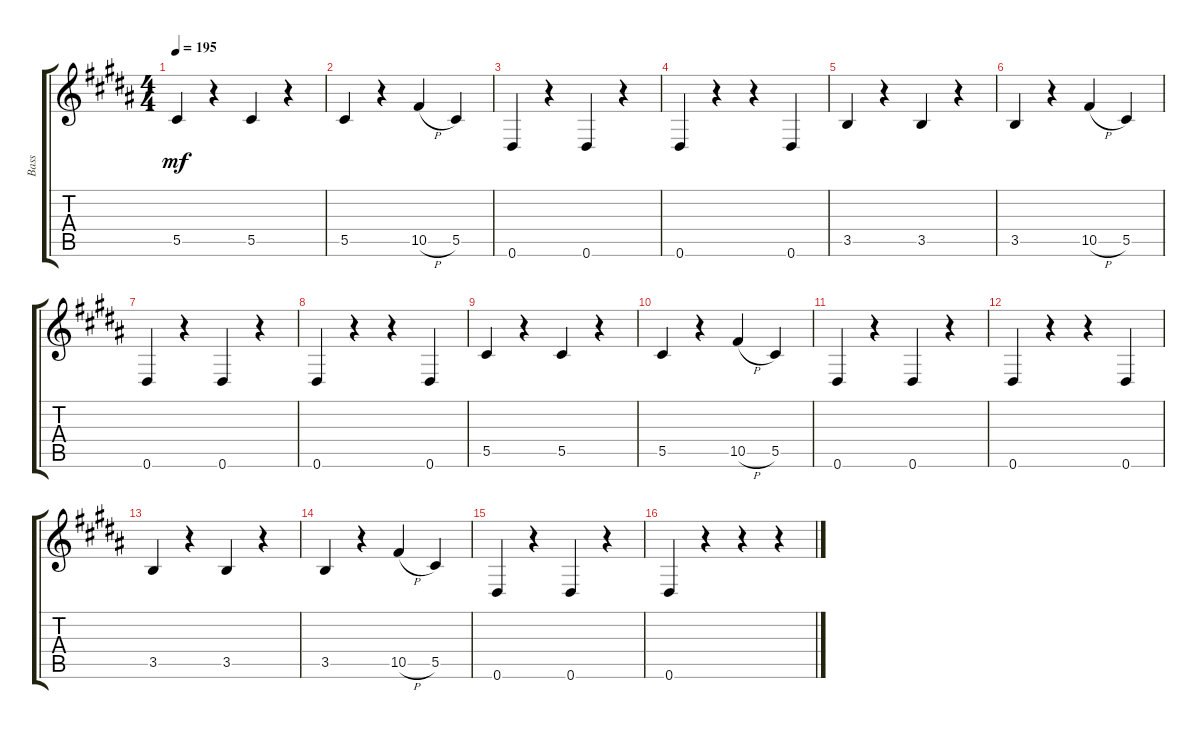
\track ("Bass" "Bass") {instrument electricbassfinger}
\staff {score tabs}
\tuning (Eb4 Bb3 Gb3 Db3 Ab2 Eb2) {hide}
\ts (4 4)
\tempo 195
\clef g2
\ks b
5.5.4{dy mf} r.4 5.5.4 r.4 |
5.5.4 r.4 10.5{h}.4 5.5.4 |
0.6.4 r.4 0.6.4 r.4 |
0.6.4 r.4 r.4 0.6.4 |
3.5.4 r.4 3.5.4 r.4 |
3.5.4 r.4 10.5{h}.4 5.5.4 |
0.6.4 r.4 0.6.4 r.4 |
0.6.4 r.4 r.4 0.6.4 |
5.5.4 r.4 5.5.4 r.4 |
5.5.4 r.4 10.5{h}.4 5.5.4 |
0.6.4 r.4 0.6.4 r.4 |
0.6.4 r.4 r.4 0.6.4 |
3.5.4 r.4 3.5.4 r.4 |
3.5.4 r.4 10.5{h}.4 5.5.4 |
0.6.4 r.4 0.6.4 r.4 |
0.6.4 r.4 r.4 r.4
